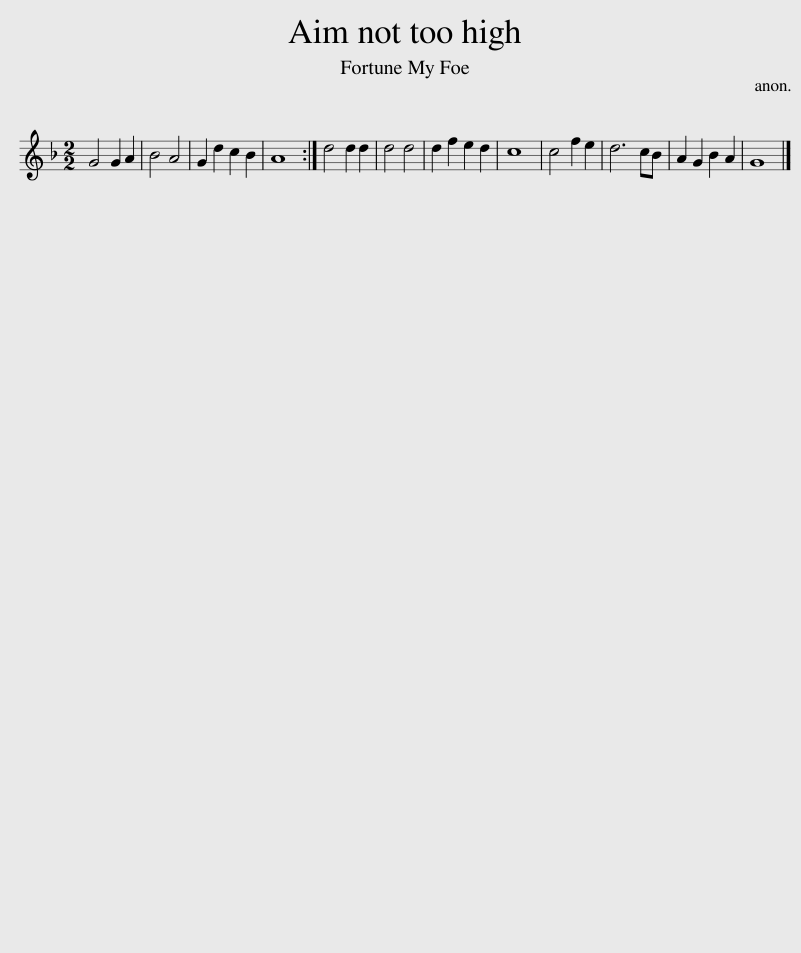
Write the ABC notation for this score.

X:1
L:1/8
M:2/2
I:linebreak $
K:F
V:1 treble
V:1
 G4 G2 A2 | B4 A4 | G2 d2 c2 B2 | A8 :| d4 d2 d2 | %5
 d4 d4 | d2 f2 e2 d2 | c8 | c4 f2 e2 | d6 cB | %10
 A2 G2 B2 A2 | G8 |] %12
